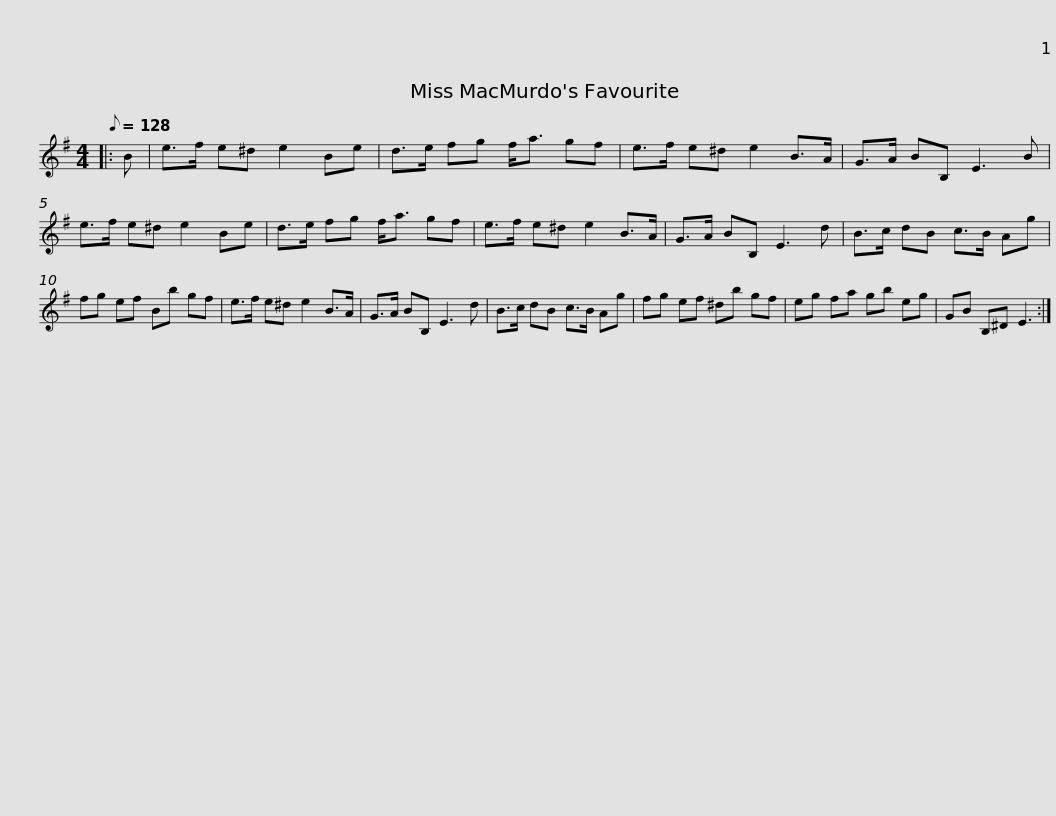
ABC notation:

X:1
L:1/8
Q:1/8=128
M:4/4
I:linebreak $
K:Emin
V:1 treble
V:1
|: B | e>f e^d e2 Be | d>e fg f<a gf | e>f e^d e2 B>A | G>A BB, E3 B | %5
 e>f e^d e2 Be |$ d>e fg f<a gf | e>f e^d e2 B>A | G>A BB, E3 d | B>c dB c>B Ag | %10
 fg ef Bb gf |$ e>f e^d e2 B>A | G>A BB, E3 d | B>c dB c>B Ag | fg ef ^db gf | %15
 eg fa gb eg |$ GB B,^D E3 :| %17
